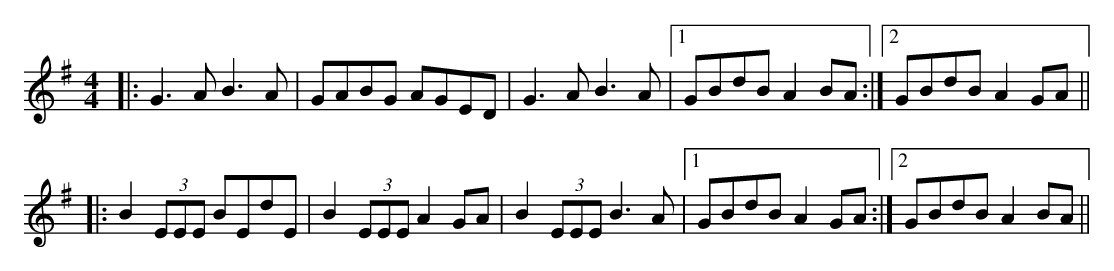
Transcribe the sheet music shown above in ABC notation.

X:1
M:4/4
K:G
|:G3A B3 A|GABG AGED|G3A B3A|1 GBdB A2 BA:|2 GBdB A2 GA||
|:B2 (3EEE BEdE|B2 (3EEE A2GA|B2 (3EEE B3A|1 GBdB A2 GA:|2 GBdB A2 BA||
